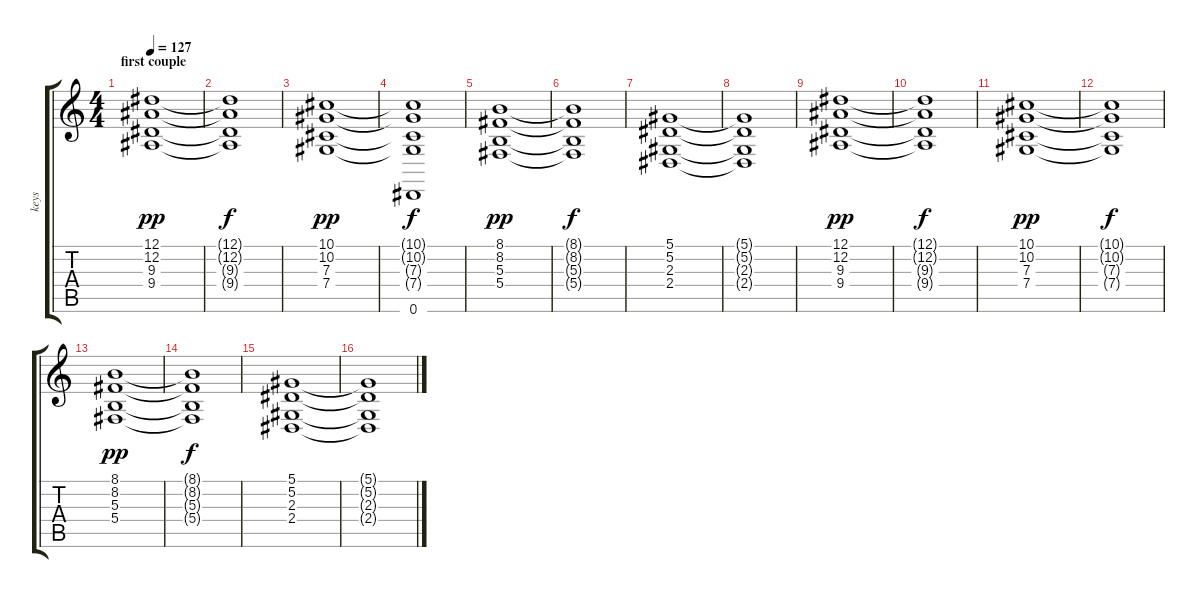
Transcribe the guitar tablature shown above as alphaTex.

\track ("keys" "keys") {instrument stringensemble1}
\staff {score tabs}
\tuning (Eb4 Bb3 Gb3 Db3 Ab2 Eb2) {hide}
\ts (4 4)
\section ("" "first couple")
\tempo 127
\clef g2
\ks c
(12.1 12.2 9.3 9.4).1{dy pp volume 7} |
(12.1{t} 12.2{t} 9.3{t} 9.4{t}).1{dy f} |
(10.1 10.2 7.3 7.4).1{dy pp} |
(10.1{t} 10.2{t} 7.3{t} 7.4{t} 0.6).1{dy f} |
(8.1 8.2 5.3 5.4).1{dy pp} |
(8.1{t} 8.2{t} 5.3{t} 5.4{t}).1{dy f} |
(5.1 5.2 2.3 2.4).1 |
(5.1{t} 5.2{t} 2.3{t} 2.4{t}).1 |
(12.1 12.2 9.3 9.4).1{dy pp volume 8} |
(12.1{t} 12.2{t} 9.3{t} 9.4{t}).1{dy f} |
(10.1 10.2 7.3 7.4).1{dy pp} |
(10.1{t} 10.2{t} 7.3{t} 7.4{t}).1{dy f} |
(8.1 8.2 5.3 5.4).1{dy pp} |
(8.1{t} 8.2{t} 5.3{t} 5.4{t}).1{dy f} |
(5.1 5.2 2.3 2.4).1 |
(5.1{t} 5.2{t} 2.3{t} 2.4{t}).1
